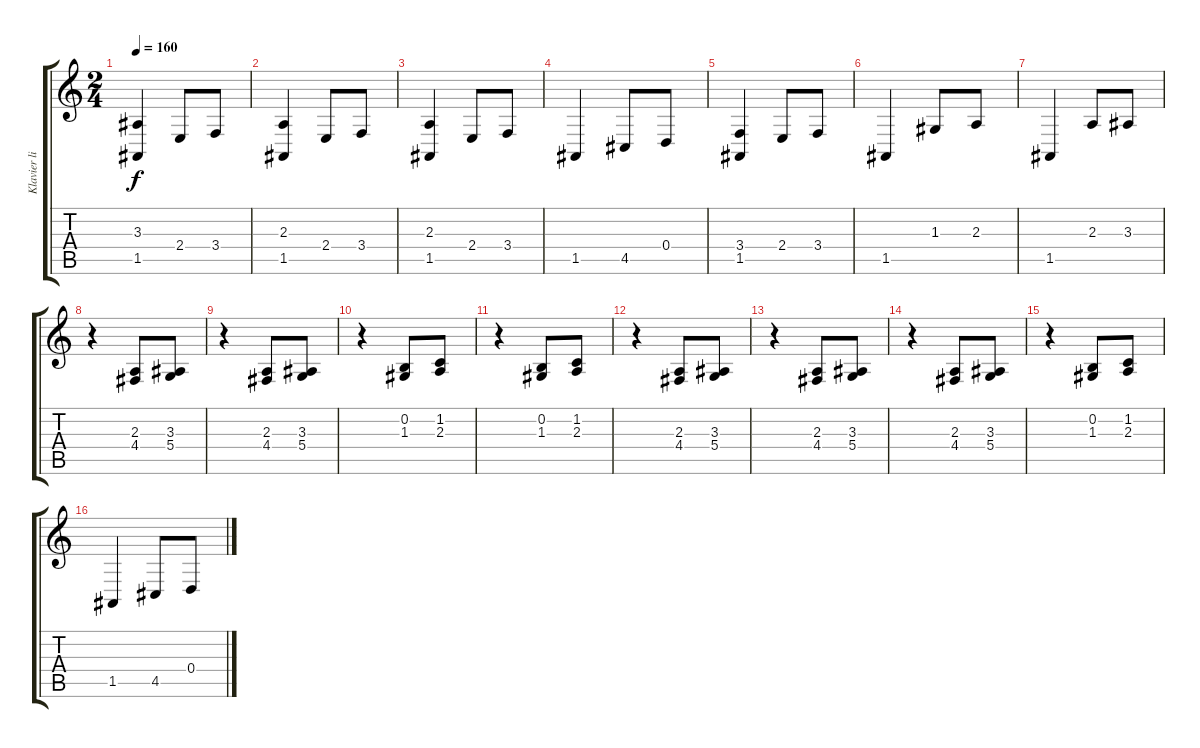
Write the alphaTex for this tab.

\track ("Klavier linke Hand" "Klavier li") {instrument acousticgrandpiano}
\staff {score tabs}
\tuning (E4 B3 G3 D3 A2 E2) {hide}
\ts (2 4)
\tempo 160
\clef g2
\ks c
(3.3 1.5).4{dy f} 2.4.8 3.4.8 |
(2.3 1.5).4 2.4.8 3.4.8 |
(2.3 1.5).4 2.4.8 3.4.8 |
1.5.4 4.5.8 0.4.8 |
(3.4 1.5).4 2.4.8 3.4.8 |
1.5.4 1.3.8 2.3.8 |
1.5.4 2.3.8 3.3.8 |
r.4 (2.3 4.4).8 (3.3 5.4).8 |
r.4 (2.3 4.4).8 (3.3 5.4).8 |
r.4 (0.2 1.3).8 (1.2 2.3).8 |
r.4 (0.2 1.3).8 (1.2 2.3).8 |
r.4 (2.3 4.4).8 (3.3 5.4).8 |
r.4 (2.3 4.4).8 (3.3 5.4).8 |
r.4 (2.3 4.4).8 (3.3 5.4).8 |
r.4 (0.2 1.3).8 (1.2 2.3).8 |
1.5.4 4.5.8 0.4.8
